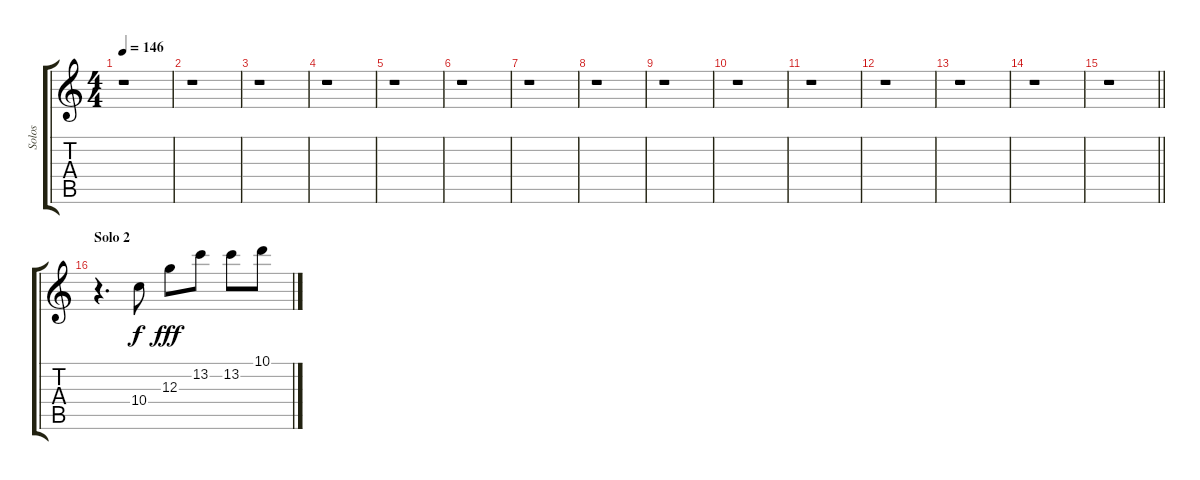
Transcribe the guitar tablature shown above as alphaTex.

\track ("Solos" "Solos") {instrument overdrivenguitar}
\staff {score tabs}
\tuning (E4 B3 G3 D3 A2 E2) {hide}
\ts (4 4)
\tempo 146
\clef g2
\ks c
r.1{dy f} |
r.1 |
r.1 |
r.1 |
r.1 |
r.1 |
r.1 |
r.1 |
r.1 |
r.1 |
r.1 |
r.1 |
r.1 |
r.1 |
\barLineRight lightlight
r.1 |
\section ("" "Solo 2")
r.4{d} 10.4.8 12.3.8{dy fff} 13.2.8 13.2.8 10.1.8
